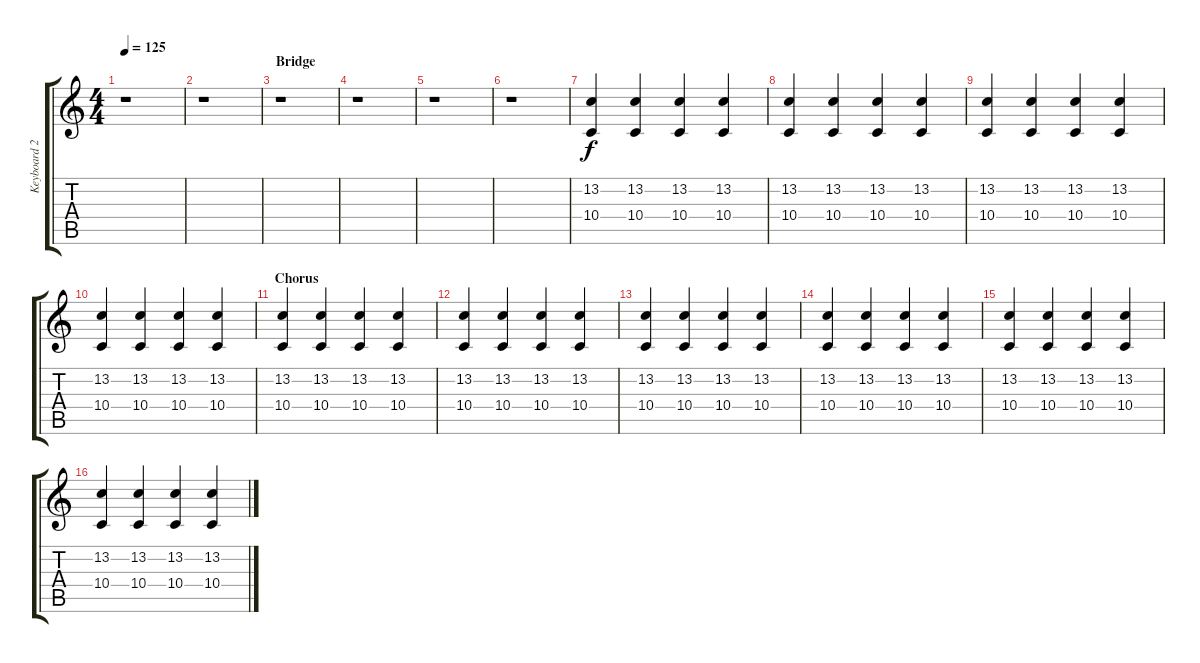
\track ("Keyboard 2" "Keyboard 2") {instrument electricgrandpiano}
\staff {score tabs}
\tuning (E4 B3 G3 D3 A2 E2) {hide}
\ts (4 4)
\tempo 125
\clef g2
\ks c
r.1{dy f} |
r.1 |
\section ("" "Bridge")
r.1 |
r.1 |
r.1 |
r.1 |
(13.2 10.4).4 (13.2 10.4).4 (13.2 10.4).4 (13.2 10.4).4 |
(13.2 10.4).4 (13.2 10.4).4 (13.2 10.4).4 (13.2 10.4).4 |
(13.2 10.4).4 (13.2 10.4).4 (13.2 10.4).4 (13.2 10.4).4 |
(13.2 10.4).4 (13.2 10.4).4 (13.2 10.4).4 (13.2 10.4).4 |
\section ("" "Chorus")
(13.2 10.4).4 (13.2 10.4).4 (13.2 10.4).4 (13.2 10.4).4 |
(13.2 10.4).4 (13.2 10.4).4 (13.2 10.4).4 (13.2 10.4).4 |
(13.2 10.4).4 (13.2 10.4).4 (13.2 10.4).4 (13.2 10.4).4 |
(13.2 10.4).4 (13.2 10.4).4 (13.2 10.4).4 (13.2 10.4).4 |
(13.2 10.4).4 (13.2 10.4).4 (13.2 10.4).4 (13.2 10.4).4 |
(13.2 10.4).4 (13.2 10.4).4 (13.2 10.4).4 (13.2 10.4).4
